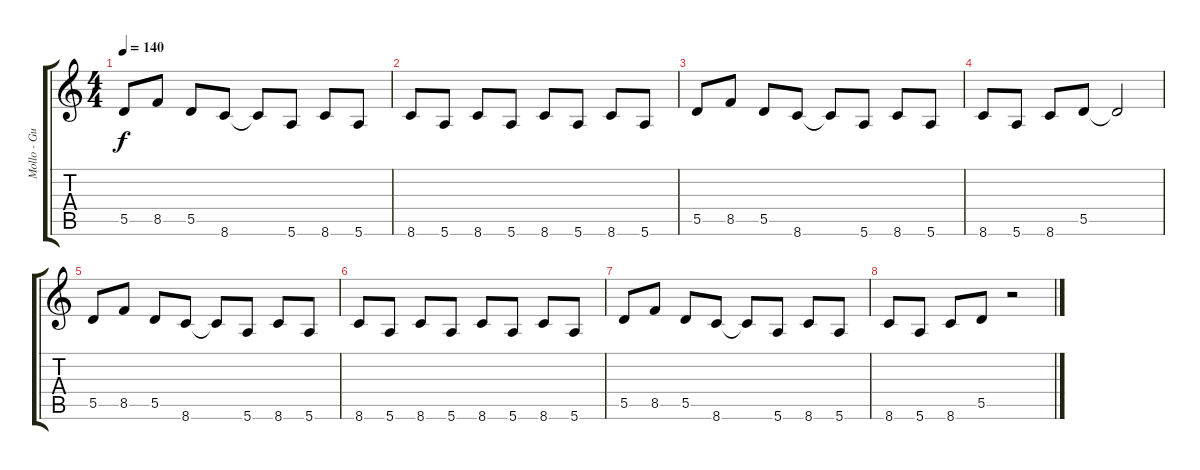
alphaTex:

\track ("Mollo - Guitarra" "Mollo - Gu") {instrument overdrivenguitar}
\staff {score tabs}
\tuning (E4 B3 G3 D3 A2 E2) {hide}
\ts (4 4)
\tempo 140
\clef g2
\ks c
5.5.8{dy f instrument overdrivenguitar} 8.5.8 5.5.8 8.6.8 8.6{t}.8 5.6.8 8.6.8 5.6.8 |
8.6.8 5.6.8 8.6.8 5.6.8 8.6.8 5.6.8 8.6.8 5.6.8 |
5.5.8 8.5.8 5.5.8 8.6.8 8.6{t}.8 5.6.8 8.6.8 5.6.8 |
8.6.8 5.6.8 8.6.8 5.5.8 5.5{t}.2 |
5.5.8 8.5.8 5.5.8 8.6.8 8.6{t}.8 5.6.8 8.6.8 5.6.8 |
8.6.8 5.6.8 8.6.8 5.6.8 8.6.8 5.6.8 8.6.8 5.6.8 |
5.5.8 8.5.8 5.5.8 8.6.8 8.6{t}.8 5.6.8 8.6.8 5.6.8 |
8.6.8 5.6.8 8.6.8 5.5.8 r.2
